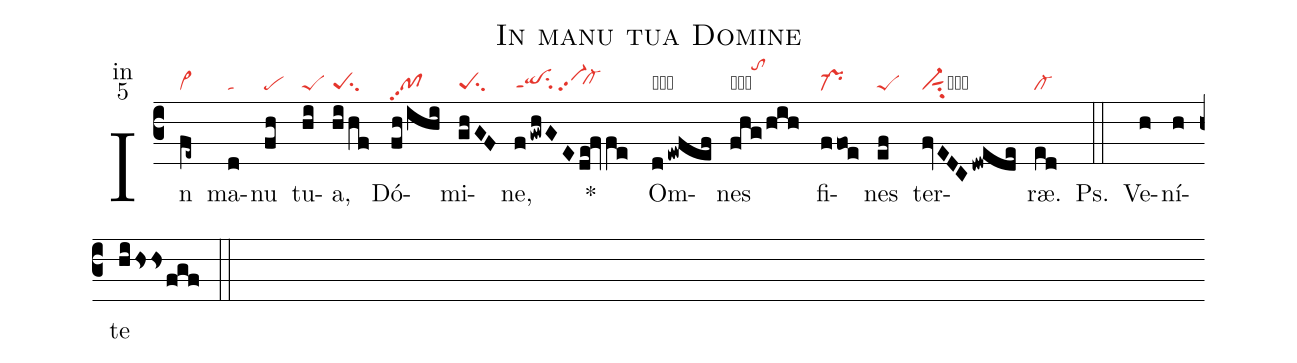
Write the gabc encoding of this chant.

name:In manu tua Domine;
office-part:in;
mode:5;
nabc-lines:1;
%%
(c3) In(fe~|cl~) ma(d|ta)nu(fh|pe) tu(hi|peS)a,(hi/hf|peSsu2) Dó(fh/ihi|pfpp2)mi(gh/GF|peSsu2)ne,(fgwhGE/de!fv/fe|qihhsu2ppt1/vi-pp2`cl-hh) *() Om(dewfef|qlhc!poppt1)nes(fhg/hih|qlhc!clppt1`/tohm) fi(ffoe|pr-)nes(ef|peS) ter(fvEDC/dwede|vi-sut1su2qihi!po)ræ.(ed|cl-) Ps.(::) Ve(h)ní(h)te(hi/hssfgf) (::)
